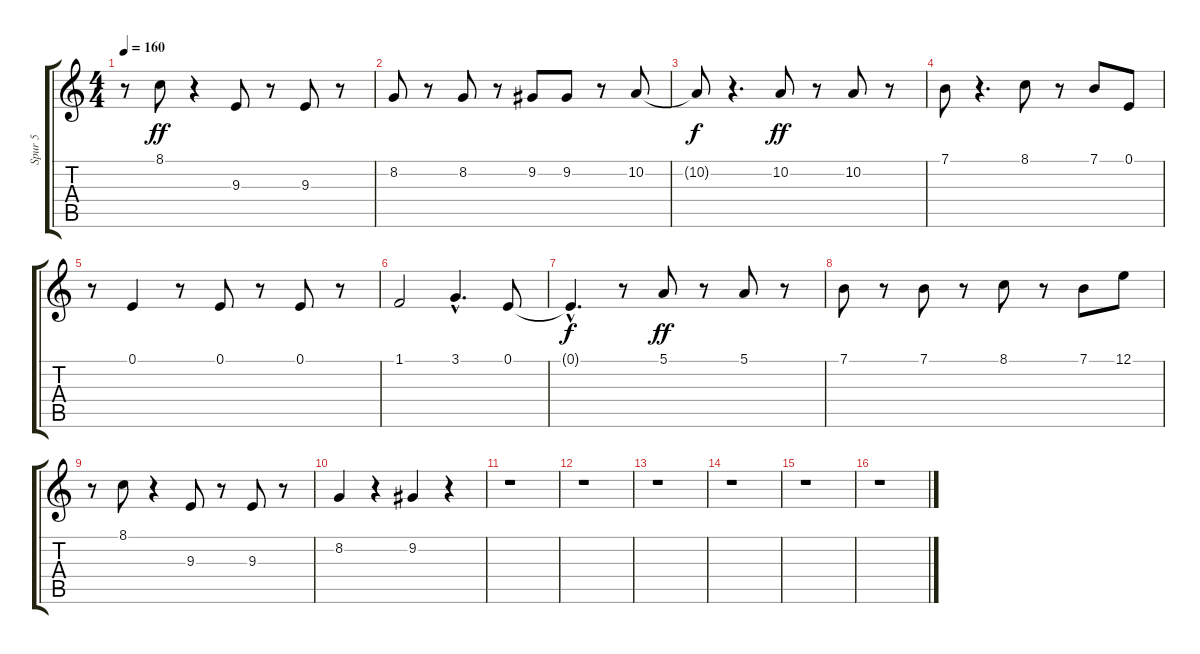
\track ("Spur 5" "Spur 5") {instrument lead1square}
\staff {score tabs}
\tuning (E4 B3 G3 D3 A2 E2) {hide}
\ts (4 4)
\tempo 160
\clef g2
\ks c
r.8{dy ff} 8.1.8 r.4 9.3.8 r.8 9.3.8 r.8 |
8.2.8 r.8 8.2.8 r.8 9.2.8 9.2.8 r.8 10.2.8 |
10.2{t}.8{dy f} r.4{d} 10.2.8{dy ff} r.8 10.2.8 r.8 |
7.1.8 r.4{d} 8.1.8 r.8 7.1.8 0.1.8 |
r.8 0.1.4 r.8 0.1.8 r.8 0.1.8 r.8 |
1.1.2 3.1{hac}.4{d} 0.1.8 |
0.1{hac t}.4{d dy f} r.8 5.1.8{dy ff} r.8 5.1.8 r.8 |
7.1.8 r.8 7.1.8 r.8 8.1.8 r.8 7.1.8 12.1.8 |
r.8 8.1.8 r.4 9.3.8 r.8 9.3.8 r.8 |
8.2.4 r.4 9.2.4 r.4 |
r.1 |
r.1 |
r.1 |
r.1 |
r.1 |
r.1
